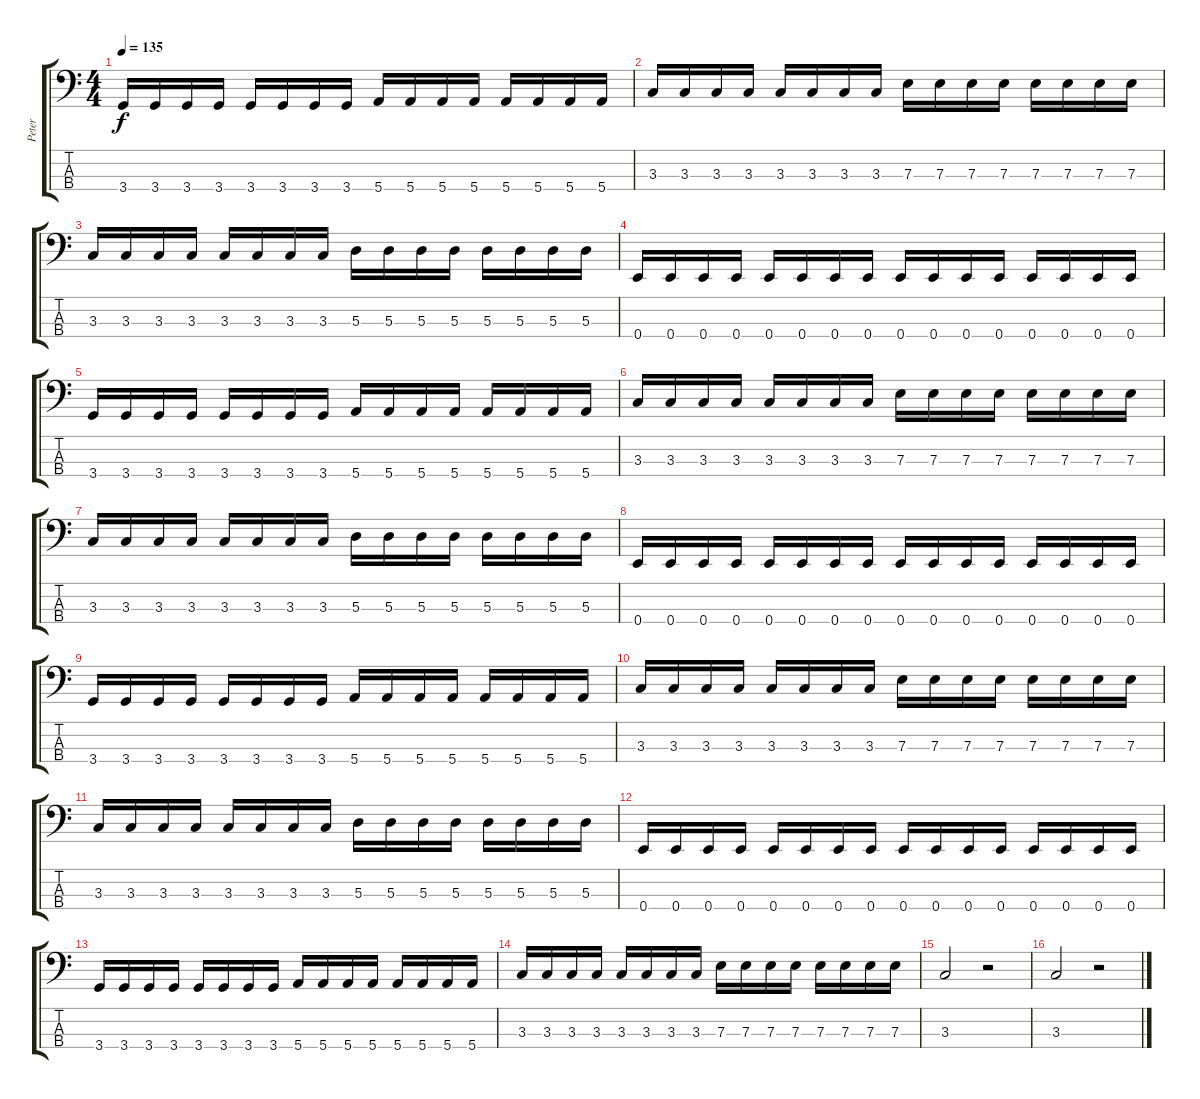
\track ("Peter" "Peter") {instrument electricbassfinger}
\staff {score tabs}
\tuning (G2 D2 A1 E1) {hide}
\ts (4 4)
\tempo 135
\clef f4
\ks c
3.4.16{dy f} 3.4.16 3.4.16 3.4.16 3.4.16 3.4.16 3.4.16 3.4.16 5.4.16 5.4.16 5.4.16 5.4.16 5.4.16 5.4.16 5.4.16 5.4.16 |
3.3.16 3.3.16 3.3.16 3.3.16 3.3.16 3.3.16 3.3.16 3.3.16 7.3.16 7.3.16 7.3.16 7.3.16 7.3.16 7.3.16 7.3.16 7.3.16 |
3.3.16 3.3.16 3.3.16 3.3.16 3.3.16 3.3.16 3.3.16 3.3.16 5.3.16 5.3.16 5.3.16 5.3.16 5.3.16 5.3.16 5.3.16 5.3.16 |
0.4.16 0.4.16 0.4.16 0.4.16 0.4.16 0.4.16 0.4.16 0.4.16 0.4.16 0.4.16 0.4.16 0.4.16 0.4.16 0.4.16 0.4.16 0.4.16 |
3.4.16 3.4.16 3.4.16 3.4.16 3.4.16 3.4.16 3.4.16 3.4.16 5.4.16 5.4.16 5.4.16 5.4.16 5.4.16 5.4.16 5.4.16 5.4.16 |
3.3.16 3.3.16 3.3.16 3.3.16 3.3.16 3.3.16 3.3.16 3.3.16 7.3.16 7.3.16 7.3.16 7.3.16 7.3.16 7.3.16 7.3.16 7.3.16 |
3.3.16 3.3.16 3.3.16 3.3.16 3.3.16 3.3.16 3.3.16 3.3.16 5.3.16 5.3.16 5.3.16 5.3.16 5.3.16 5.3.16 5.3.16 5.3.16 |
0.4.16 0.4.16 0.4.16 0.4.16 0.4.16 0.4.16 0.4.16 0.4.16 0.4.16 0.4.16 0.4.16 0.4.16 0.4.16 0.4.16 0.4.16 0.4.16 |
3.4.16 3.4.16 3.4.16 3.4.16 3.4.16 3.4.16 3.4.16 3.4.16 5.4.16 5.4.16 5.4.16 5.4.16 5.4.16 5.4.16 5.4.16 5.4.16 |
3.3.16 3.3.16 3.3.16 3.3.16 3.3.16 3.3.16 3.3.16 3.3.16 7.3.16 7.3.16 7.3.16 7.3.16 7.3.16 7.3.16 7.3.16 7.3.16 |
3.3.16 3.3.16 3.3.16 3.3.16 3.3.16 3.3.16 3.3.16 3.3.16 5.3.16 5.3.16 5.3.16 5.3.16 5.3.16 5.3.16 5.3.16 5.3.16 |
0.4.16 0.4.16 0.4.16 0.4.16 0.4.16 0.4.16 0.4.16 0.4.16 0.4.16 0.4.16 0.4.16 0.4.16 0.4.16 0.4.16 0.4.16 0.4.16 |
3.4.16 3.4.16 3.4.16 3.4.16 3.4.16 3.4.16 3.4.16 3.4.16 5.4.16 5.4.16 5.4.16 5.4.16 5.4.16 5.4.16 5.4.16 5.4.16 |
3.3.16 3.3.16 3.3.16 3.3.16 3.3.16 3.3.16 3.3.16 3.3.16 7.3.16 7.3.16 7.3.16 7.3.16 7.3.16 7.3.16 7.3.16 7.3.16 |
3.3.2 r.2 |
3.3.2 r.2
